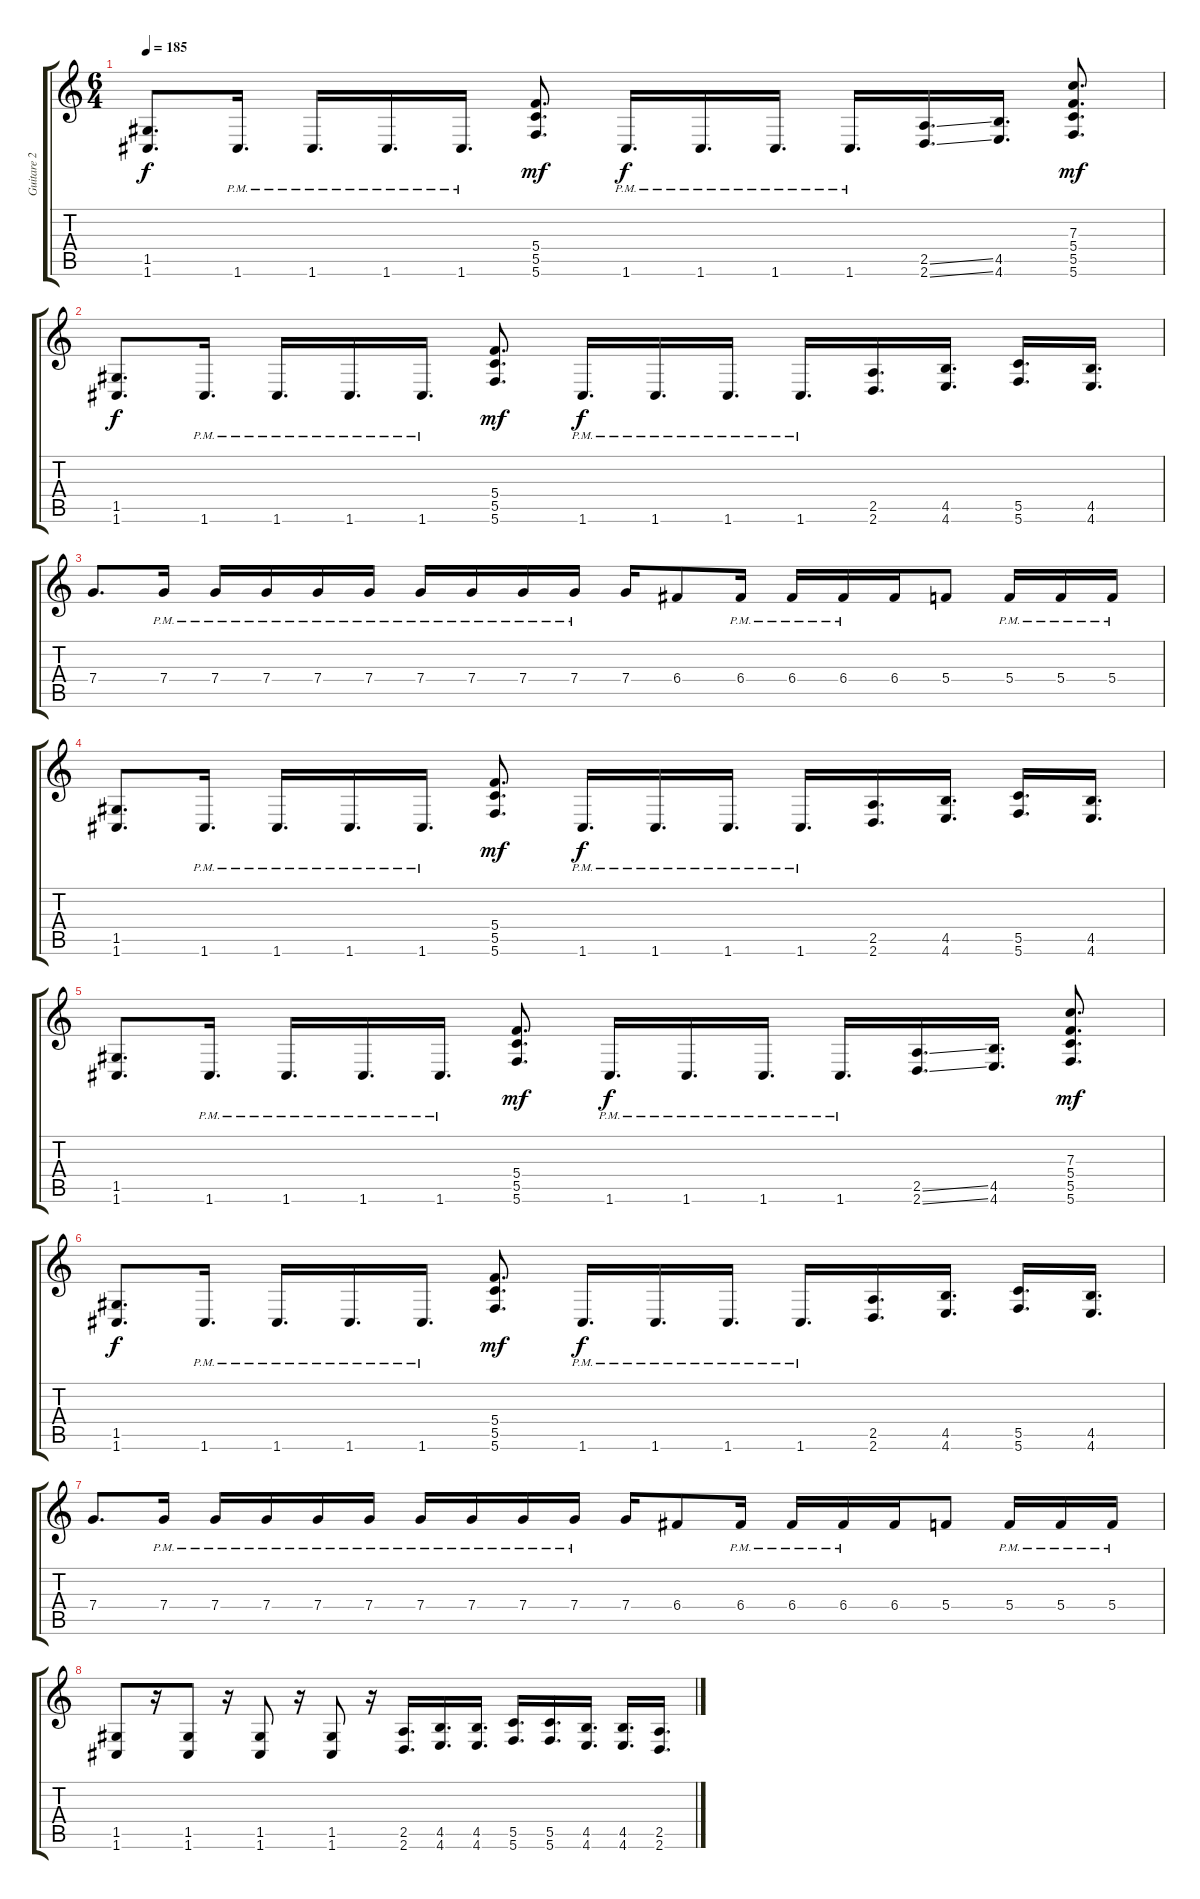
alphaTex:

\track ("Guitare 2" "Guitare 2") {instrument distortionguitar}
\staff {score tabs}
\tuning (D4 A3 F3 C3 G2 C2) {hide}
\ts (6 4)
\tempo 185
\clef g2
\ks c
(1.5 1.6).8{d dy f} 1.6{pm}.16{d} 1.6{pm}.16{d} 1.6{pm}.16{d} 1.6{pm}.16{d} (5.4 5.5 5.6).8{d dy mf} 1.6{pm}.16{d dy f} 1.6{pm}.16{d} 1.6{pm}.16{d} 1.6{pm}.16{d} (2.5{ss} 2.6{ss}).16{d} (4.5 4.6).16{d} (7.3 5.4 5.5 5.6).8{d dy mf} |
(1.5 1.6).8{d dy f} 1.6{pm}.16{d} 1.6{pm}.16{d} 1.6{pm}.16{d} 1.6{pm}.16{d} (5.4 5.5 5.6).8{d dy mf} 1.6{pm}.16{d dy f} 1.6{pm}.16{d} 1.6{pm}.16{d} 1.6{pm}.16{d} (2.5 2.6).16{d} (4.5 4.6).16{d} (5.5 5.6).16{d} (4.5 4.6).16{d} |
7.4.8{d} 7.4{pm}.16 7.4{pm}.16 7.4{pm}.16 7.4{pm}.16 7.4{pm}.16 7.4{pm}.16 7.4{pm}.16 7.4{pm}.16 7.4{pm}.16 7.4.16 6.4.8 6.4{pm}.16 6.4{pm}.16 6.4{pm}.16 6.4.16 5.4.8 5.4{pm}.16 5.4{pm}.16 5.4{pm}.16 |
(1.5 1.6).8{d} 1.6{pm}.16{d} 1.6{pm}.16{d} 1.6{pm}.16{d} 1.6{pm}.16{d} (5.4 5.5 5.6).8{d dy mf} 1.6{pm}.16{d dy f} 1.6{pm}.16{d} 1.6{pm}.16{d} 1.6{pm}.16{d} (2.5 2.6).16{d} (4.5 4.6).16{d} (5.5 5.6).16{d} (4.5 4.6).16{d} |
(1.5 1.6).8{d} 1.6{pm}.16{d} 1.6{pm}.16{d} 1.6{pm}.16{d} 1.6{pm}.16{d} (5.4 5.5 5.6).8{d dy mf} 1.6{pm}.16{d dy f} 1.6{pm}.16{d} 1.6{pm}.16{d} 1.6{pm}.16{d} (2.5{ss} 2.6{ss}).16{d} (4.5 4.6).16{d} (7.3 5.4 5.5 5.6).8{d dy mf} |
(1.5 1.6).8{d dy f} 1.6{pm}.16{d} 1.6{pm}.16{d} 1.6{pm}.16{d} 1.6{pm}.16{d} (5.4 5.5 5.6).8{d dy mf} 1.6{pm}.16{d dy f} 1.6{pm}.16{d} 1.6{pm}.16{d} 1.6{pm}.16{d} (2.5 2.6).16{d} (4.5 4.6).16{d} (5.5 5.6).16{d} (4.5 4.6).16{d} |
7.4.8{d} 7.4{pm}.16 7.4{pm}.16 7.4{pm}.16 7.4{pm}.16 7.4{pm}.16 7.4{pm}.16 7.4{pm}.16 7.4{pm}.16 7.4{pm}.16 7.4.16 6.4.8 6.4{pm}.16 6.4{pm}.16 6.4{pm}.16 6.4.16 5.4.8 5.4{pm}.16 5.4{pm}.16 5.4{pm}.16 |
(1.5 1.6).8 r.16 (1.5 1.6).8 r.16 (1.5 1.6).8 r.16 (1.5 1.6).8 r.16 (2.5 2.6).16{d} (4.5 4.6).16{d} (4.5 4.6).16{d} (5.5 5.6).16{d} (5.5 5.6).16{d} (4.5 4.6).16{d} (4.5 4.6).16{d} (2.5 2.6).16{d}
